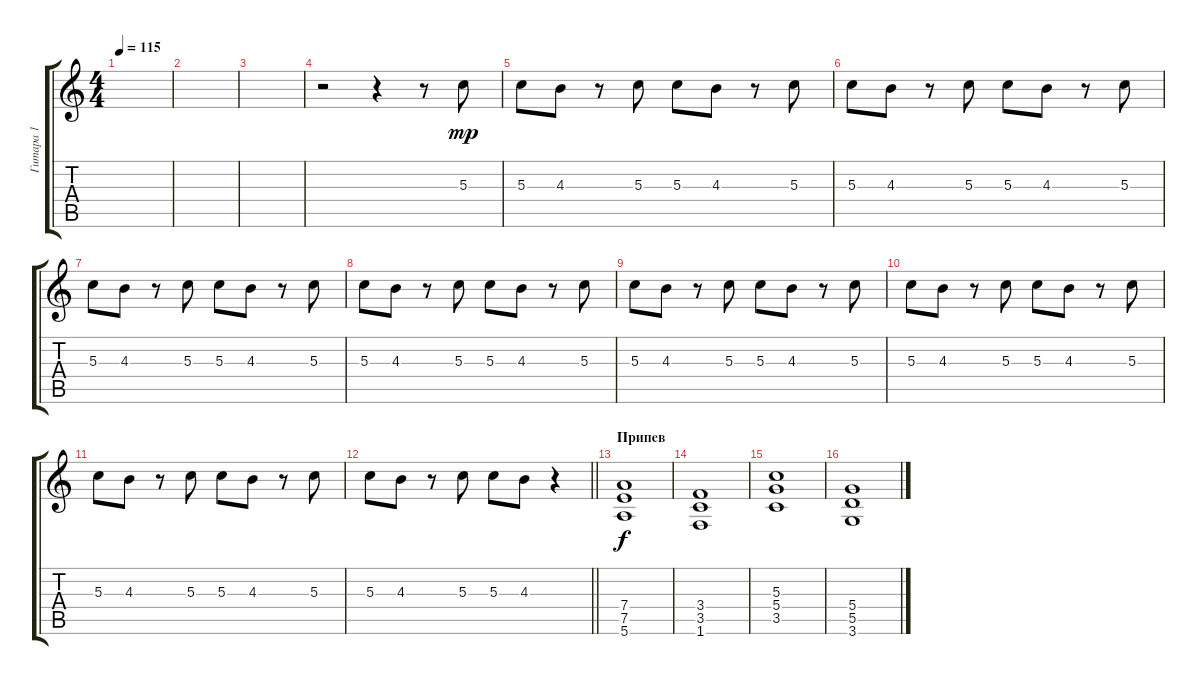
\track ("Гитара 1" "Гитара 1") {instrument overdrivenguitar}
\staff {score tabs}
\tuning (E4 B3 G3 D3 A2 E2) {hide}
\ts (4 4)
\tempo 115
\clef g2
\ks c
|
|
|
r.2 r.4 r.8 5.3.8{dy mp volume 16} |
5.3.8 4.3.8 r.8 5.3.8 5.3.8 4.3.8 r.8 5.3.8 |
5.3.8 4.3.8 r.8 5.3.8 5.3.8 4.3.8 r.8 5.3.8 |
5.3.8 4.3.8 r.8 5.3.8 5.3.8 4.3.8 r.8 5.3.8 |
5.3.8 4.3.8 r.8 5.3.8 5.3.8 4.3.8 r.8 5.3.8 |
5.3.8 4.3.8 r.8 5.3.8 5.3.8 4.3.8 r.8 5.3.8 |
5.3.8 4.3.8 r.8 5.3.8 5.3.8 4.3.8 r.8 5.3.8 |
5.3.8 4.3.8 r.8 5.3.8 5.3.8 4.3.8 r.8 5.3.8 |
\barLineRight lightlight
5.3.8 4.3.8 r.8 5.3.8 5.3.8 4.3.8 r.4 |
\section ("" "Припев")
(7.4 7.5 5.6).1{dy f} |
(3.4 3.5 1.6).1 |
(5.3 5.4 3.5).1 |
(5.4 5.5 3.6).1
